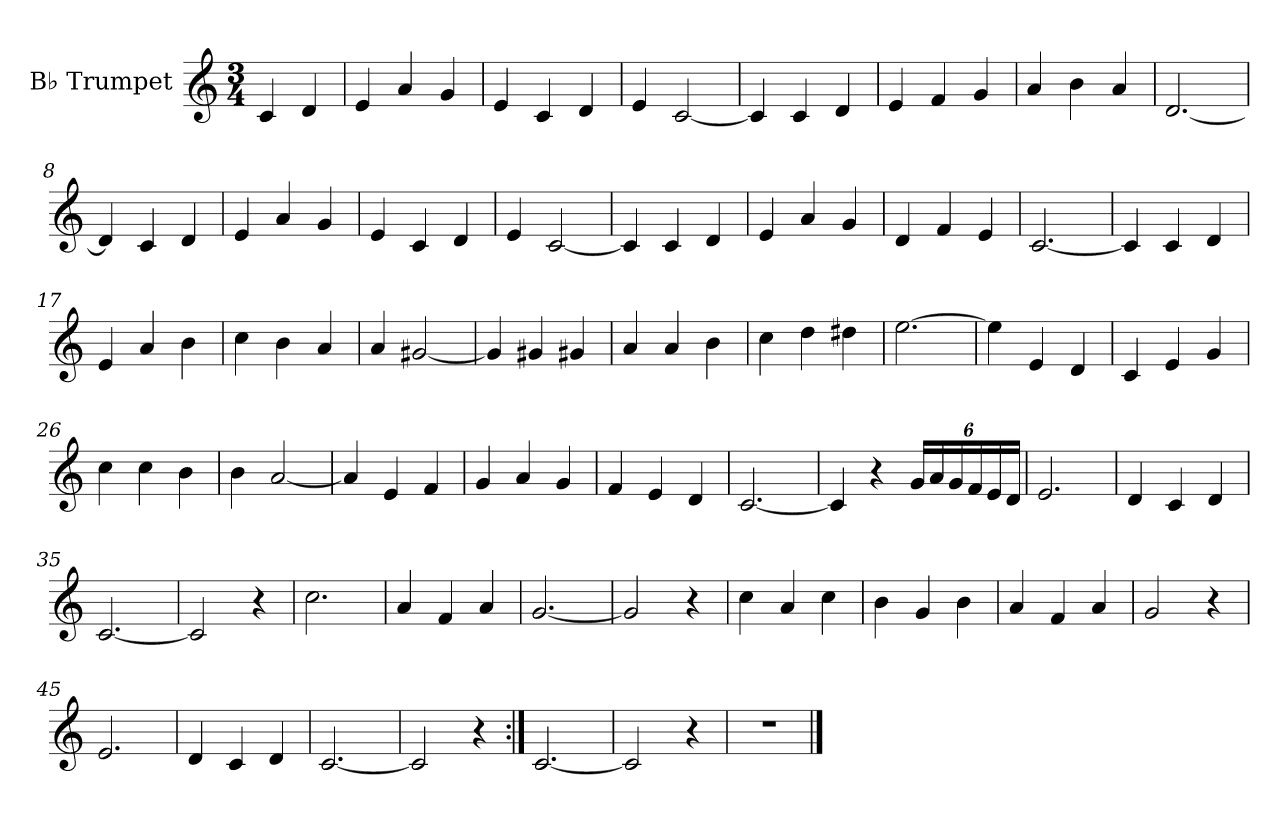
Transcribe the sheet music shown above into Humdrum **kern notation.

**kern
*part1
*staff1
*I"B♭ Trumpet
*I'B♭ Tpt.
*clefG2
*ITrd1c2
*k[b-e-]
*B-:
*M3/4
=
4B-/
4c/
=1
4d/
4g/
4f/
=2
4d/
4B-/
4c/
=3
4d/
[2B-/
=4
4B-/]
4B-/
4c/
=5
4d/
4e-/
4f/
=6
4g/
4a\
4g/
=7
[2.c/
=8
4c/]
4B-/
4c/
=9
4d/
4g/
4f/
=10
4d/
4B-/
4c/
!!LO:LB:g=z
=11
4d/
[2B-/
=12
4B-/]
4B-/
4c/
=13
4d/
4g/
4f/
=14
4c/
4e-/
4d/
=15
[2.B-/
=16
4B-/]
4B-/
4c/
=17
4d/
4g/
4a\
=18
4b-\
4a\
4g/
=19
4g/
[2f#X/
=20
4f#/]
4f#X/
4f#X/
=21
4g/
4g/
4a\
!!LO:LB:g=z
=22
4b-\
4cc\
4cc#X\
=23
[2.dd\
=24
4dd\]
4d/
4c/
=25
4B-/
4d/
4f/
=26
4b-\
4b-\
4a\
=27
4a\
[2g/
=28
4g/]
4d/
4e-/
=29
4f/
4g/
4f/
=30
4e-/
4d/
4c/
=31
[2.B-/
!!LO:LB:g=z
=32
4B-/]
4r
*Xbrackettup
24f/LL
24g/
24f/
24e-/
24d/
24c/JJ
=33
2.d/
=34
4c/
4B-/
4c/
=35
[2.B-/
=36
2B-/]
4r
=37
2.b-\
=38
4g/
4e-/
4g/
=39
[2.f/
=40
2f/]
4r
=41
4b-\
4g/
4b-\
=42
4a\
4f/
4a\
!!LO:LB:g=z
=43
4g/
4e-/
4g/
=44
2f/
4r
=45
2.d/
=46
4c/
4B-/
4c/
=47
[2.B-/
=48
2B-/]
4r
=49:|!
[2.B-/
=50
2B-/]
4r
=51
2.r
==
*-
